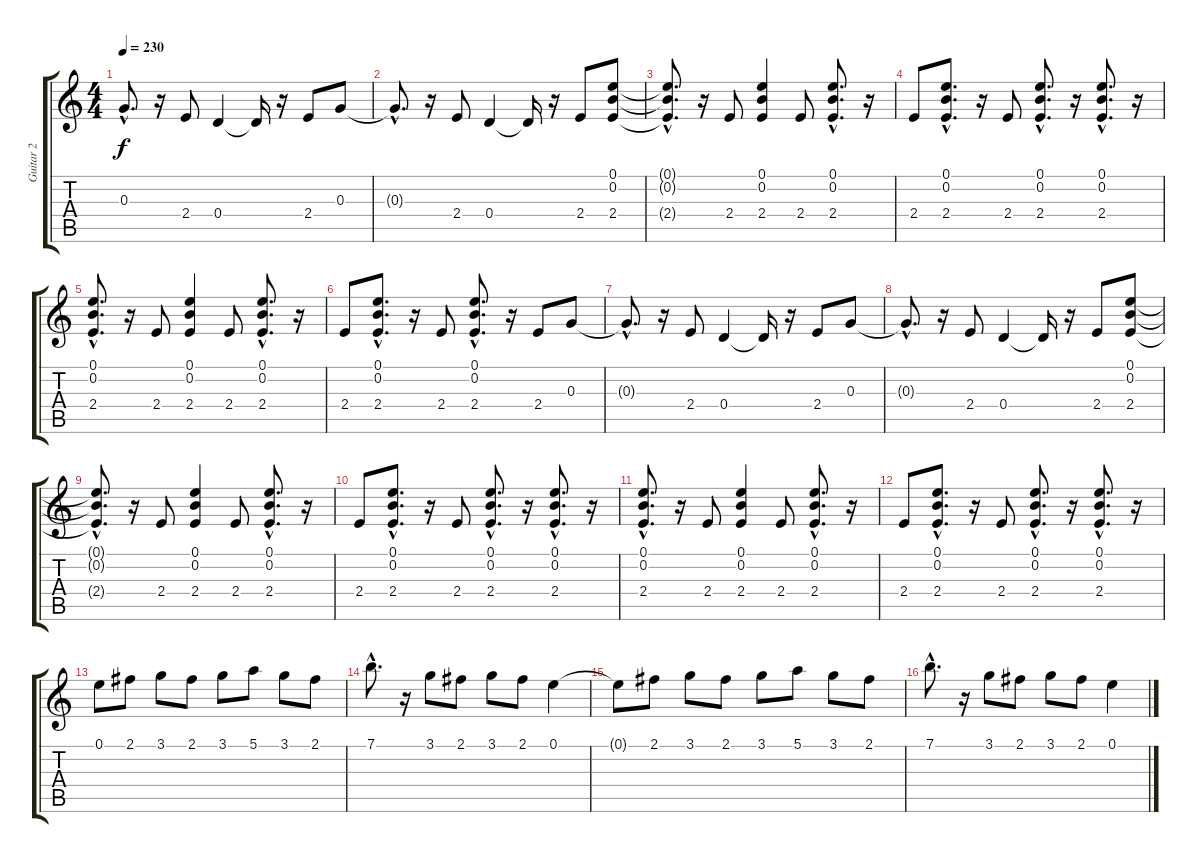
\track ("Guitar 2" "Guitar 2") {instrument distortionguitar}
\staff {score tabs}
\tuning (E4 B3 G3 D3 A2 E2) {hide}
\ts (4 4)
\tempo 230
\clef g2
\ks c
0.3{hac t}.8{d dy f} r.16 2.4.8 0.4.4 0.4{t}.16 r.16 2.4.8 0.3.8 |
0.3{hac t}.8{d} r.16 2.4.8 0.4.4 0.4{t}.16 r.16 2.4.8 (0.1 0.2 2.4).8 |
(0.1{hac t} 0.2{hac t} 2.4{hac t}).8{d} r.16 2.4.8 (0.1 0.2 2.4).4 2.4.8 (0.1{hac} 0.2{hac} 2.4{hac}).8{d} r.16 |
2.4.8 (0.1{hac} 0.2{hac} 2.4{hac}).8{d} r.16 2.4.8 (0.1{hac} 0.2{hac} 2.4{hac}).8{d} r.16 (0.1{hac} 0.2{hac} 2.4{hac}).8{d} r.16 |
(0.1{hac} 0.2{hac} 2.4{hac}).8{d} r.16 2.4.8 (0.1 0.2 2.4).4 2.4.8 (0.1{hac} 0.2{hac} 2.4{hac}).8{d} r.16 |
2.4.8 (0.1{hac} 0.2{hac} 2.4{hac}).8{d} r.16 2.4.8 (0.1{hac} 0.2{hac} 2.4{hac}).8{d} r.16 2.4.8 0.3.8 |
0.3{hac t}.8{d} r.16 2.4.8 0.4.4 0.4{t}.16 r.16 2.4.8 0.3.8 |
0.3{hac t}.8{d} r.16 2.4.8 0.4.4 0.4{t}.16 r.16 2.4.8 (0.1 0.2 2.4).8 |
(0.1{hac t} 0.2{hac t} 2.4{hac t}).8{d} r.16 2.4.8 (0.1 0.2 2.4).4 2.4.8 (0.1{hac} 0.2{hac} 2.4{hac}).8{d} r.16 |
2.4.8 (0.1{hac} 0.2{hac} 2.4{hac}).8{d} r.16 2.4.8 (0.1{hac} 0.2{hac} 2.4{hac}).8{d} r.16 (0.1{hac} 0.2{hac} 2.4{hac}).8{d} r.16 |
(0.1{hac} 0.2{hac} 2.4{hac}).8{d} r.16 2.4.8 (0.1 0.2 2.4).4 2.4.8 (0.1{hac} 0.2{hac} 2.4{hac}).8{d} r.16 |
2.4.8 (0.1{hac} 0.2{hac} 2.4{hac}).8{d} r.16 2.4.8 (0.1{hac} 0.2{hac} 2.4{hac}).8{d} r.16 (0.1{hac} 0.2{hac} 2.4{hac}).8{d} r.16 |
0.1.8 2.1.8 3.1.8 2.1.8 3.1.8 5.1.8 3.1.8 2.1.8 |
7.1{hac}.8{d} r.16 3.1.8 2.1.8 3.1.8 2.1.8 0.1.4 |
0.1{t}.8 2.1.8 3.1.8 2.1.8 3.1.8 5.1.8 3.1.8 2.1.8 |
7.1{hac}.8{d} r.16 3.1.8 2.1.8 3.1.8 2.1.8 0.1.4
